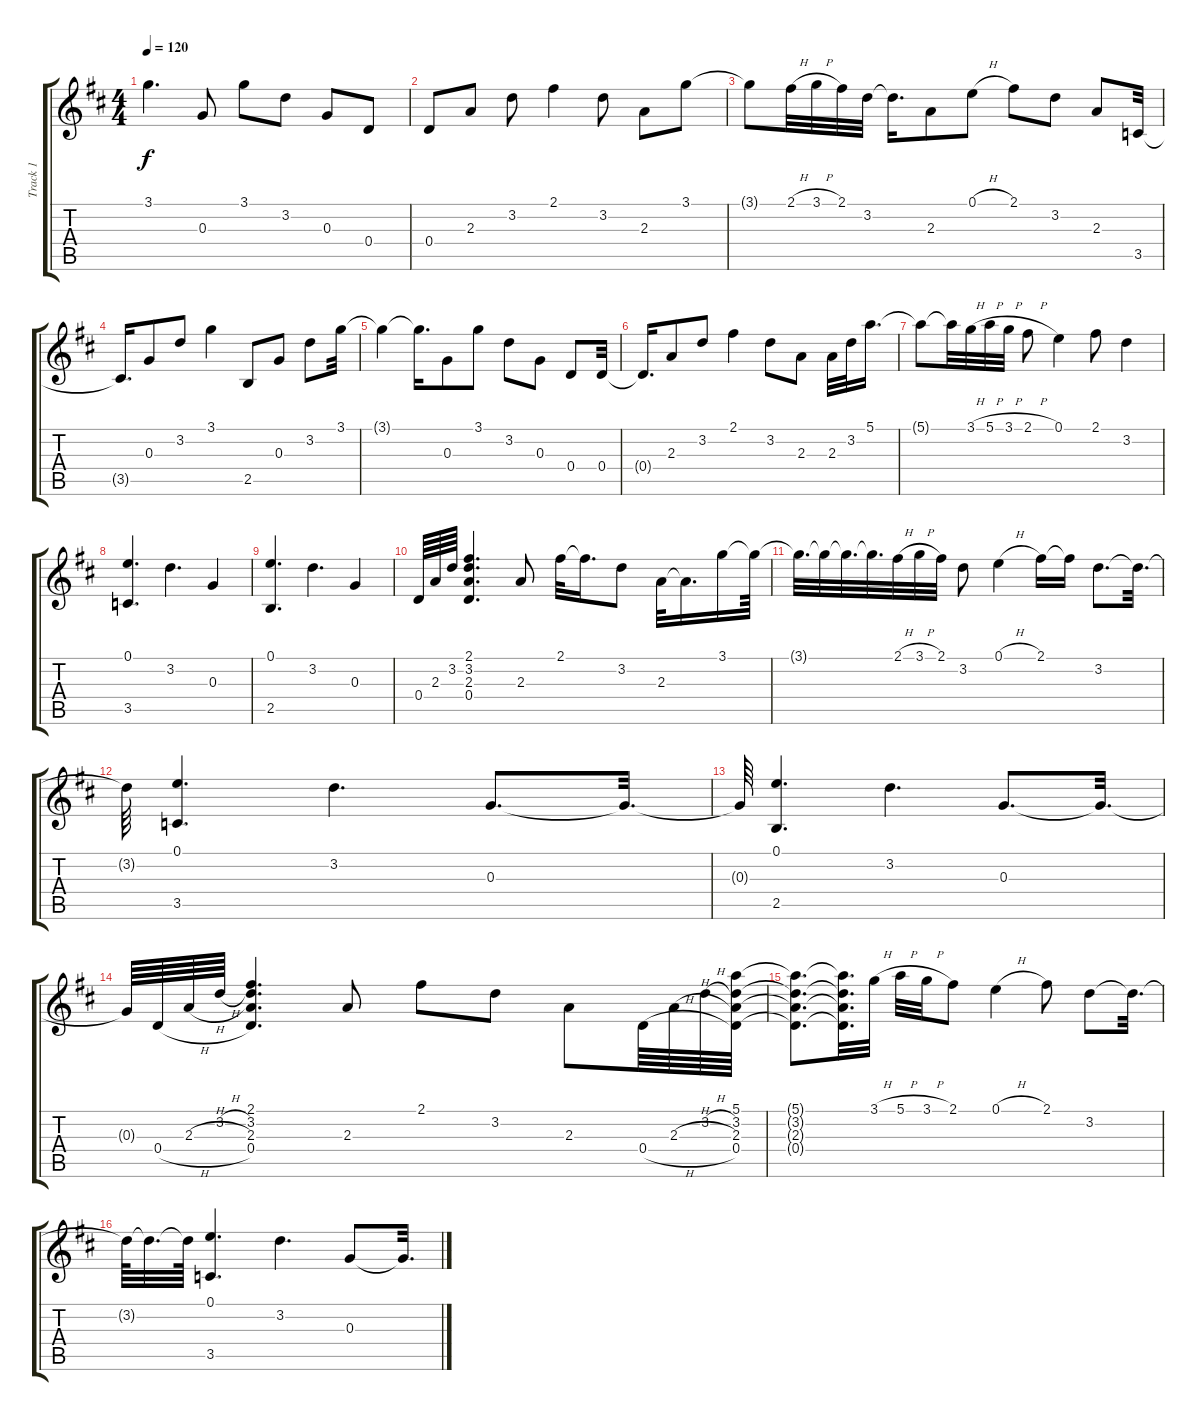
\track ("Track 1" "Track 1") {instrument acousticguitarsteel}
\staff {score tabs}
\tuning (E4 B3 G3 D3 A2 E2) {hide}
\ts (4 4)
\tempo 120
\clef g2
\ks d
3.1.4{d dy f} 0.3.8 3.1.8 3.2.8 0.3.8 0.4.8 |
0.4.8 2.3.8 3.2.8 2.1.4 3.2.8 2.3.8 3.1.8 |
3.1{t}.8 2.1{h}.32 3.1{h}.32 2.1.32 3.2.32 3.2{t}.16{d} 2.3.8 0.1{h}.8 2.1.8 3.2.8 2.3.8 3.5.32 |
3.5{t}.16{d} 0.3.8 3.2.8 3.1.4 2.5.8 0.3.8 3.2.8 3.1.32 |
3.1{t}.4 3.1{t}.16{d} 0.3.8 3.1.8 3.2.8 0.3.8 0.4.8 0.4.32 |
0.4{t}.16{d} 2.3.8 3.2.8 2.1.4 3.2.8 2.3.8 2.3.32 3.2.32 5.1.16{d} |
5.1{t}.8 5.1{t}.32 3.1{h}.32 5.1{h}.32 3.1{h}.32 2.1{h}.8 0.1.4 2.1.8 3.2.4 |
(0.1 3.5).4{d} 3.2.4{d} 0.3.4 |
(0.1 2.5).4{d} 3.2.4{d} 0.3.4 |
0.4.64 2.3.64 3.2.64 (2.1 3.2 2.3 0.4).4{d} 2.3.8 2.1.32 2.1{t}.16{d} 3.2.8 2.3.32 2.3{t}.16{d} 3.1.16 3.1{t}.64 |
3.1{t}.32{d} 3.1{t}.32 3.1{t}.32{d} 3.1{t}.32{d} 2.1{h}.32 3.1{h}.32 2.1.32 3.2.8 0.1{h}.4 2.1.16 2.1{t}.16 3.2.8{d} 3.2{t}.32{d} |
3.2{t}.64 (0.1 3.5).4{d} 3.2.4{d} 0.3.8{d} 0.3{t}.32{d} |
0.3{t}.64 (0.1 2.5).4{d} 3.2.4{d} 0.3.8{d} 0.3{t}.32{d} |
0.3{t}.64 0.4{h}.64 2.3{h}.64 3.2{h}.64 (2.1 3.2 2.3 0.4).4{d} 2.3.8 2.1.8 3.2.8 2.3.8 0.4{h}.64 2.3{h}.64 3.2{h}.64 (5.1 3.2 2.3 0.4).64 |
(5.1{t} 3.2{t} 2.3{t} 0.4{t}).8{d} (5.1{t} 3.2{t} 2.3{t} 0.4{t}).32{d} 3.1{h}.32 5.1{h}.32 3.1{h}.32 2.1.8 0.1{h}.4 2.1.8 3.2.8 3.2{t}.32{d} |
3.2{t}.64 3.2{t}.32{d} 3.2{t}.64 (0.1 3.5).4{d} 3.2.4{d} 0.3.8 0.3{t}.32{d}
